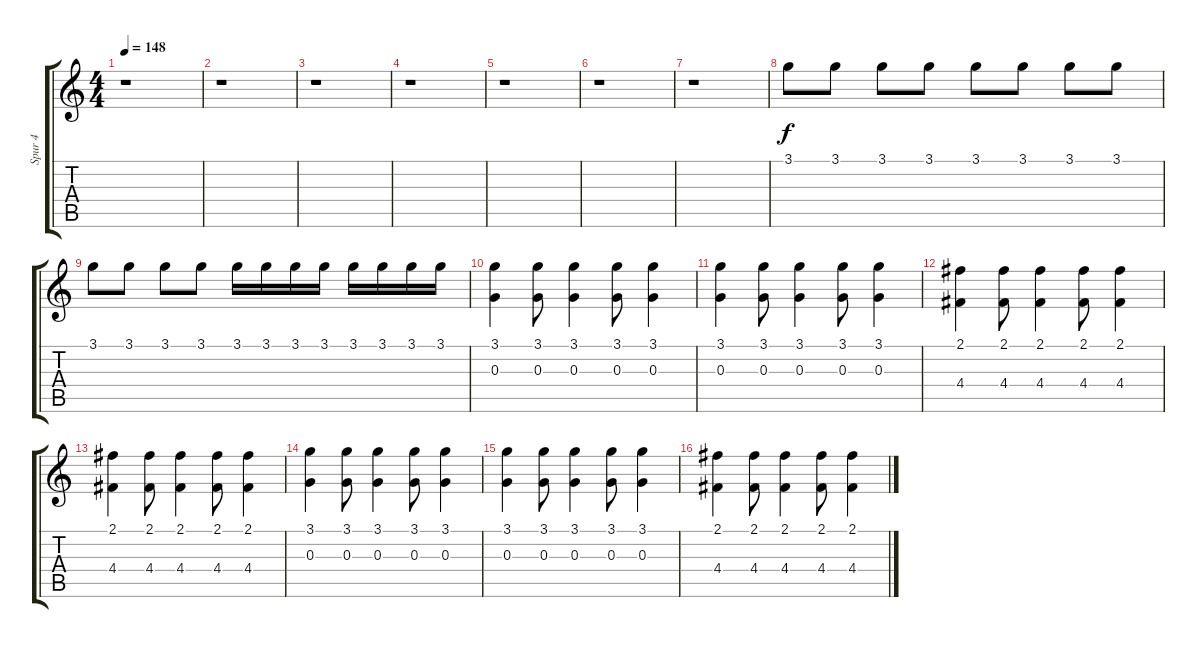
\track ("Spur 4" "Spur 4") {instrument distortionguitar}
\staff {score tabs}
\tuning (E4 B3 G3 D3 A2 E2) {hide}
\ts (4 4)
\tempo 148
\clef g2
\ks c
r.1{dy f instrument distortionguitar} |
r.1 |
r.1 |
r.1 |
r.1 |
r.1 |
r.1 |
3.1.8 3.1.8 3.1.8 3.1.8 3.1.8 3.1.8 3.1.8 3.1.8 |
3.1.8 3.1.8 3.1.8 3.1.8 3.1.16 3.1.16 3.1.16 3.1.16 3.1.16 3.1.16 3.1.16 3.1.16 |
(3.1 0.3).4 (3.1 0.3).8 (3.1 0.3).4 (3.1 0.3).8 (3.1 0.3).4 |
(3.1 0.3).4 (3.1 0.3).8 (3.1 0.3).4 (3.1 0.3).8 (3.1 0.3).4 |
(2.1 4.4).4 (2.1 4.4).8 (2.1 4.4).4 (2.1 4.4).8 (2.1 4.4).4 |
(2.1 4.4).4 (2.1 4.4).8 (2.1 4.4).4 (2.1 4.4).8 (2.1 4.4).4 |
(3.1 0.3).4 (3.1 0.3).8 (3.1 0.3).4 (3.1 0.3).8 (3.1 0.3).4 |
(3.1 0.3).4 (3.1 0.3).8 (3.1 0.3).4 (3.1 0.3).8 (3.1 0.3).4 |
(2.1 4.4).4 (2.1 4.4).8 (2.1 4.4).4 (2.1 4.4).8 (2.1 4.4).4
